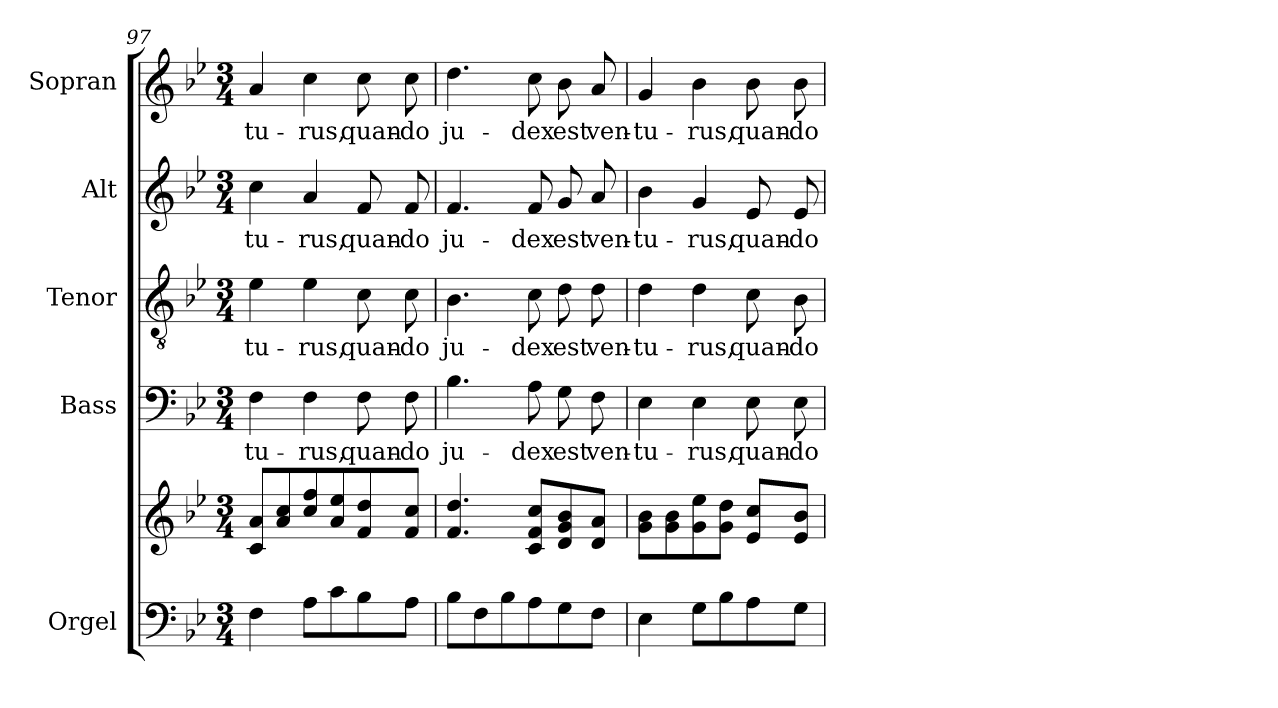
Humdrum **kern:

**kern	**kern	**kern	**text	**kern	**text	**kern	**text	**kern	**text
*part5	*part5	*part4	*part4	*part3	*part3	*part2	*part2	*part1	*part1
*staff6	*staff5	*staff4	*staff4	*staff3	*staff3	*staff2	*staff2	*staff1	*staff1
*I"Orgel	*	*I"Bass	*	*I"Tenor	*	*I"Alt	*	*I"Sopran	*
*I'Org.	*	*I'B.	*	*I'T.	*	*I'A.	*	*I'S.	*
*clefF4	*clefG2	*clefF4	*	*clefGv2	*	*clefG2	*	*clefG2	*
*k[b-e-]	*k[b-e-]	*k[b-e-]	*	*k[b-e-]	*	*k[b-e-]	*	*k[b-e-]	*
*B-:	*B-:	*B-:	*	*B-:	*	*B-:	*	*B-:	*
*M3/4	*M3/4	*M3/4	*	*M3/4	*	*M3/4	*	*M3/4	*
=97	=97	=97	=97	=97	=97	=97	=97	=97	=97
!	!	!	!LO:LY:b	!	!LO:LY:b	!	!LO:LY:b	!	!LO:LY:b
4F\	8c/ 8a/L	4F\	-tu-	4e-\	-tu-	4cc\	-tu-	4a/	-tu-
.	8a/ 8cc/	.	.	.	.	.	.	.	.
!	!	!	!LO:LY:b	!	!LO:LY:b	!	!LO:LY:b	!	!LO:LY:b
8A\L	8cc/ 8ff/	4F\	-rus,	4e-\	-rus,	4a/	-rus,	4cc\	-rus,
8c\	8a/ 8ee-/	.	.	.	.	.	.	.	.
!	!	!	!LO:LY:b	!	!LO:LY:b	!	!LO:LY:b	!	!LO:LY:b
8B-\	8f/ 8dd/	8F\	quan-	8c\	quan-	8f/	quan-	8cc\	quan-
!	!	!	!LO:LY:b	!	!LO:LY:b	!	!LO:LY:b	!	!LO:LY:b
8A\J	8f/ 8cc/J	8F\	-do	8c\	-do	8f/	-do	8cc\	-do
!!LO:LB:g=z
=98	=98	=98	=98	=98	=98	=98	=98	=98	=98
!	!	!	!LO:LY:b	!	!LO:LY:b	!	!LO:LY:b	!	!LO:LY:b
8B-\L	4.f/ 4.dd/	4.B-\	ju-	4.B-\	ju-	4.f/	ju-	4.dd\	ju-
8F\	.	.	.	.	.	.	.	.	.
8B-\	.	.	.	.	.	.	.	.	.
!	!	!	!LO:LY:b	!	!LO:LY:b	!	!LO:LY:b	!	!LO:LY:b
8A\	8c/ 8f/ 8cc/L	8A\	-dex	8c\	-dex	8f/	-dex	8cc\	-dex
!	!	!	!LO:LY:b	!	!LO:LY:b	!	!LO:LY:b	!	!LO:LY:b
8G\	8d/ 8g/ 8b-/	8G\	est	8d\	est	8g/	est	8b-\	est
!	!	!	!LO:LY:b	!	!LO:LY:b	!	!LO:LY:b	!	!LO:LY:b
8F\J	8d/ 8a/J	8F\	ven-	8d\	ven-	8a/	ven-	8a/	ven-
=99	=99	=99	=99	=99	=99	=99	=99	=99	=99
!	!	!	!LO:LY:b	!	!LO:LY:b	!	!LO:LY:b	!	!LO:LY:b
4E-\	8g\ 8b-\L	4E-\	-tu-	4d\	-tu-	4b-\	-tu-	4g/	-tu-
.	8g\ 8b-\	.	.	.	.	.	.	.	.
!	!	!	!LO:LY:b	!	!LO:LY:b	!	!LO:LY:b	!	!LO:LY:b
8G\L	8g\ 8ee-\	4E-\	-rus,	4d\	-rus,	4g/	-rus,	4b-\	-rus,
8B-\	8g\ 8dd\J	.	.	.	.	.	.	.	.
!	!	!	!LO:LY:b	!	!LO:LY:b	!	!LO:LY:b	!	!LO:LY:b
8A\	8e-/ 8cc/L	8E-\	quan-	8c\	quan-	8e-/	quan-	8b-\	quan-
!	!	!	!LO:LY:b	!	!LO:LY:b	!	!LO:LY:b	!	!LO:LY:b
8G\J	8e-/ 8b-/J	8E-\	-do	8B-\	-do	8e-/	-do	8b-\	-do
=	=	=	=	=	=	=	=	=	=
*-	*-	*-	*-	*-	*-	*-	*-	*-	*-
